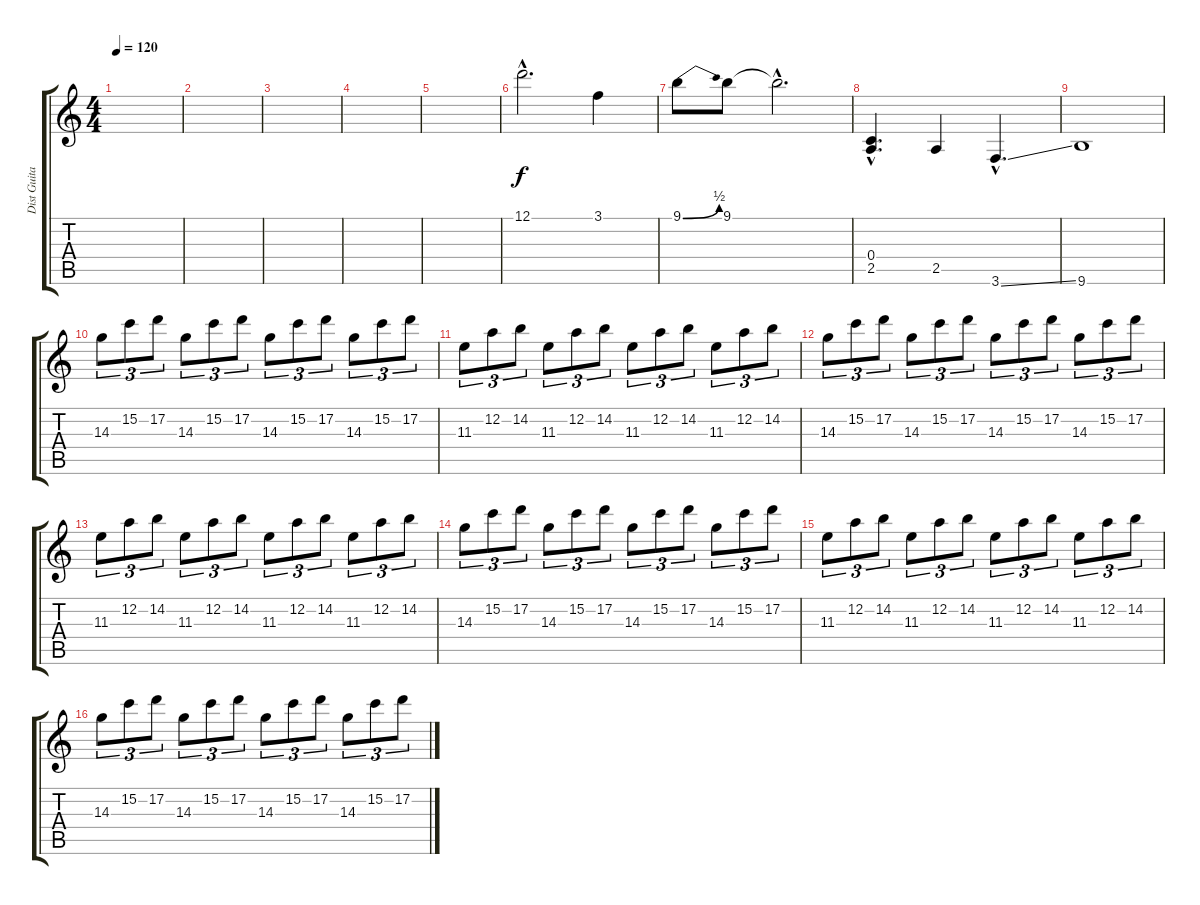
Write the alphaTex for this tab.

\track ("Dist Guitar I" "Dist Guita") {instrument distortionguitar}
\staff {score tabs}
\tuning (D4 A3 F3 C3 G2 D2) {hide}
\ts (4 4)
\tempo 120
\clef g2
\ks c
|
|
|
|
|
12.1{hac}.2{d volume 9} 3.1.4 |
9.1{be (bend 0 0 60 2)}.8 9.1.8 9.1{hac t}.2{d} |
(0.4{hac} 2.5{hac}).4{d} 2.5.4 3.6{ss hac}.4{d} |
9.6.1 |
14.3.8{tu (3 2) volume 13} 15.2.8{tu (3 2)} 17.2.8{tu (3 2)} 14.3.8{tu (3 2)} 15.2.8{tu (3 2)} 17.2.8{tu (3 2)} 14.3.8{tu (3 2)} 15.2.8{tu (3 2)} 17.2.8{tu (3 2)} 14.3.8{tu (3 2)} 15.2.8{tu (3 2)} 17.2.8{tu (3 2)} |
11.3.8{tu (3 2)} 12.2.8{tu (3 2)} 14.2.8{tu (3 2)} 11.3.8{tu (3 2)} 12.2.8{tu (3 2)} 14.2.8{tu (3 2)} 11.3.8{tu (3 2)} 12.2.8{tu (3 2)} 14.2.8{tu (3 2)} 11.3.8{tu (3 2)} 12.2.8{tu (3 2)} 14.2.8{tu (3 2)} |
14.3.8{tu (3 2)} 15.2.8{tu (3 2)} 17.2.8{tu (3 2)} 14.3.8{tu (3 2)} 15.2.8{tu (3 2)} 17.2.8{tu (3 2)} 14.3.8{tu (3 2)} 15.2.8{tu (3 2)} 17.2.8{tu (3 2)} 14.3.8{tu (3 2)} 15.2.8{tu (3 2)} 17.2.8{tu (3 2)} |
11.3.8{tu (3 2)} 12.2.8{tu (3 2)} 14.2.8{tu (3 2)} 11.3.8{tu (3 2)} 12.2.8{tu (3 2)} 14.2.8{tu (3 2)} 11.3.8{tu (3 2)} 12.2.8{tu (3 2)} 14.2.8{tu (3 2)} 11.3.8{tu (3 2)} 12.2.8{tu (3 2)} 14.2.8{tu (3 2)} |
14.3.8{tu (3 2)} 15.2.8{tu (3 2)} 17.2.8{tu (3 2)} 14.3.8{tu (3 2)} 15.2.8{tu (3 2)} 17.2.8{tu (3 2)} 14.3.8{tu (3 2)} 15.2.8{tu (3 2)} 17.2.8{tu (3 2)} 14.3.8{tu (3 2)} 15.2.8{tu (3 2)} 17.2.8{tu (3 2)} |
11.3.8{tu (3 2)} 12.2.8{tu (3 2)} 14.2.8{tu (3 2)} 11.3.8{tu (3 2)} 12.2.8{tu (3 2)} 14.2.8{tu (3 2)} 11.3.8{tu (3 2)} 12.2.8{tu (3 2)} 14.2.8{tu (3 2)} 11.3.8{tu (3 2)} 12.2.8{tu (3 2)} 14.2.8{tu (3 2)} |
14.3.8{tu (3 2)} 15.2.8{tu (3 2)} 17.2.8{tu (3 2)} 14.3.8{tu (3 2)} 15.2.8{tu (3 2)} 17.2.8{tu (3 2)} 14.3.8{tu (3 2)} 15.2.8{tu (3 2)} 17.2.8{tu (3 2)} 14.3.8{tu (3 2)} 15.2.8{tu (3 2)} 17.2.8{tu (3 2)}
